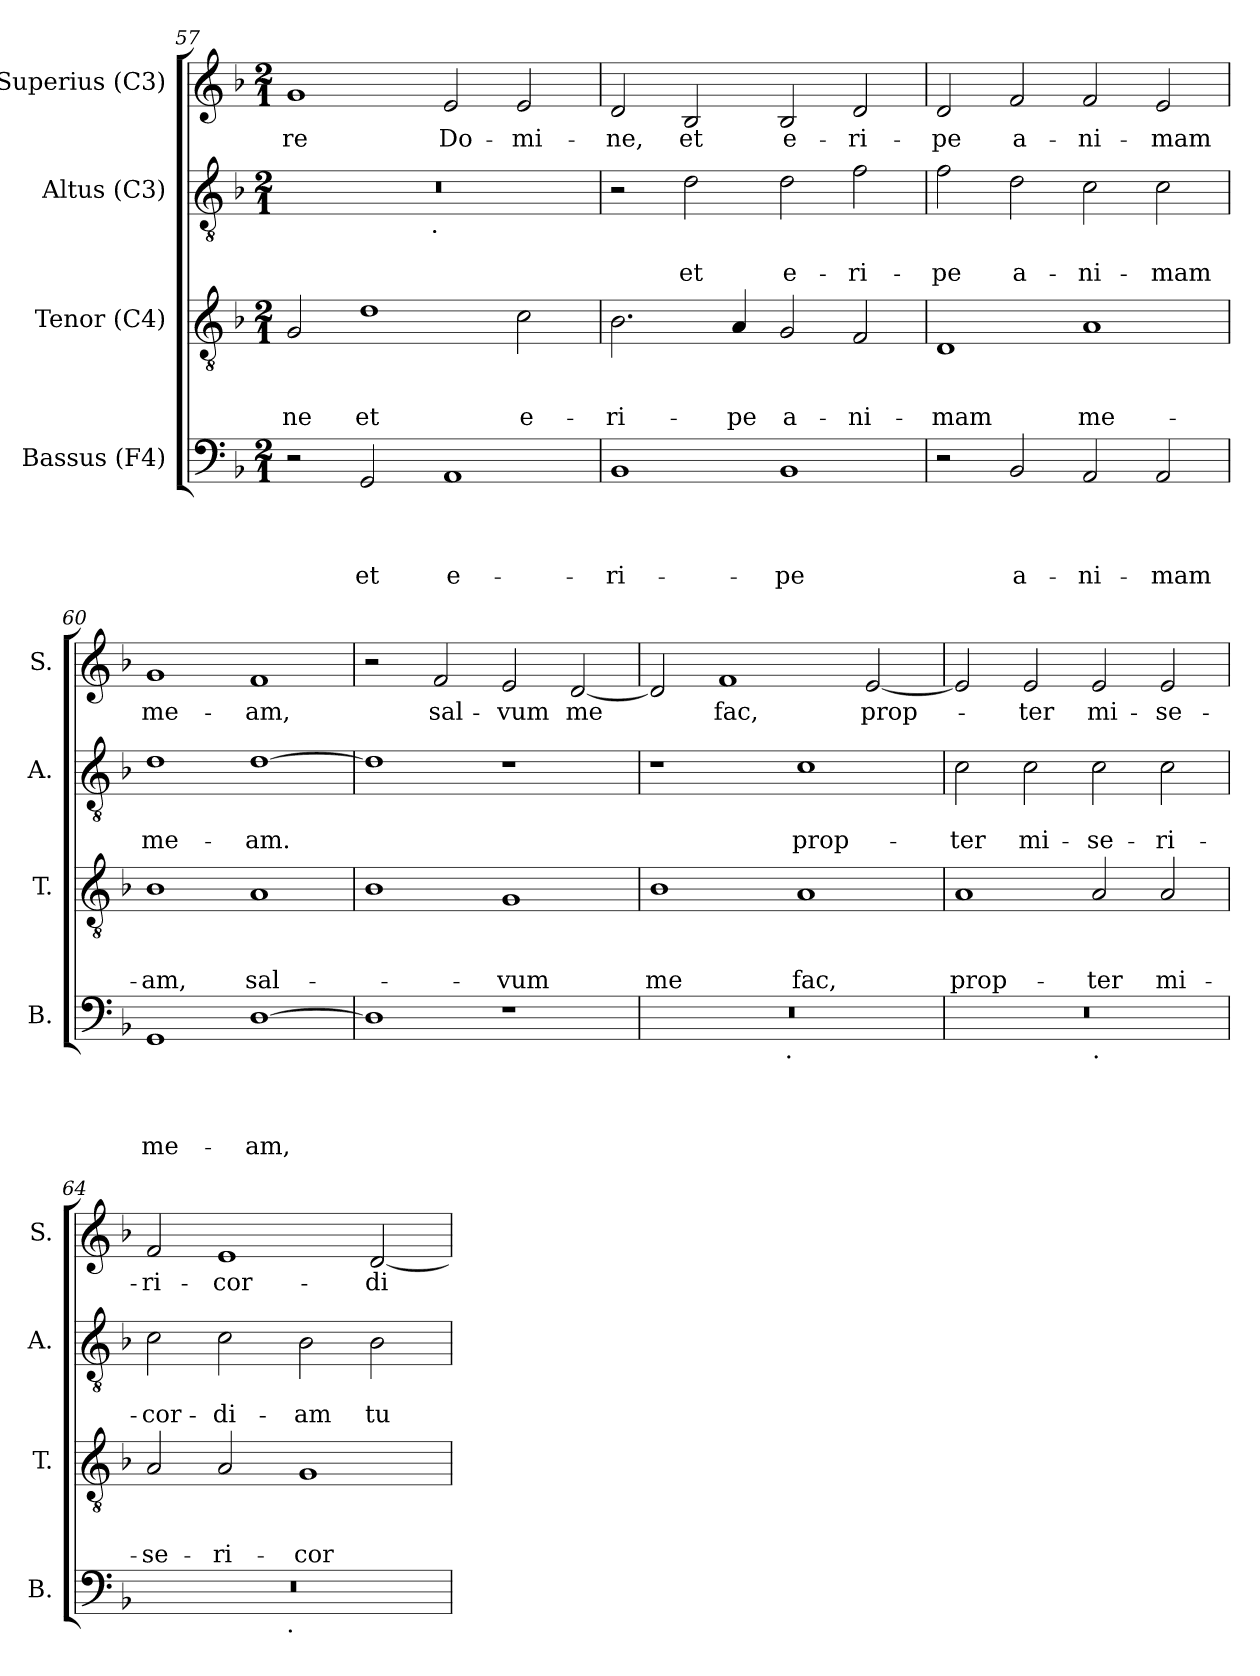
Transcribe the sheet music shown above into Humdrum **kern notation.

**kern	**text	**text	**text	**text	**kern	**text	**text	**text	**kern	**text	**text	**kern	**text
*part4	*part4	*part4	*part4	*part4	*part3	*part3	*part3	*part3	*part2	*part2	*part2	*part1	*part1
*staff4	*staff4	*staff4	*staff4	*staff4	*staff3	*staff3	*staff3	*staff3	*staff2	*staff2	*staff2	*staff1	*staff1
*I"Bassus (F4)	*	*	*	*	*I"Tenor (C4)	*	*	*	*I"Altus (C3)	*	*	*I"Superius (C3)	*
*I'B.	*	*	*	*	*I'T.	*	*	*	*I'A.	*	*	*I'S.	*
*clefF4	*	*	*	*	*clefGv2	*	*	*	*clefGv2	*	*	*clefG2	*
*k[b-]	*	*	*	*	*k[b-]	*	*	*	*k[b-]	*	*	*k[b-]	*
*F:	*	*	*	*	*F:	*	*	*	*F:	*	*	*F:	*
*M2/1	*	*	*	*	*M2/1	*	*	*	*M2/1	*	*	*M2/1	*
=57	=57	=57	=57	=57	=57	=57	=57	=57	=57	=57	=57	=57	=57
!	!	!	!	!	!	!	!	!LO:LY:b	!	!	!	!	!LO:LY:b
*	*	*	*	*	*	*	*	*	*^	*	*	*	*
2r	.	.	.	.	2G/	.	.	-ne	0r	2ryy	.	.	1g	-re
!	!	!	!	!LO:LY:b	!	!	!	!LO:LY:b	!	!	!	!	!	!
2GG/	.	.	.	et	1d	.	.	et	.	4...ryy	.	.	.	.
!	!	!	!	!	!	!	!	!	!	!LO:TX:b:t=.	!	!	!	!
.	.	.	.	.	.	.	.	.	.	1ryy	.	.	.	.
!	!	!	!	!LO:LY:b:rj	!	!	!	!	!	!	!	!	!	!LO:LY:b
1AA	.	.	.	e-	.	.	.	.	.	.	.	.	2e/	Do-
!	!	!	!	!	!	!	!	!LO:LY:b	!	!	!	!	!	!LO:LY:b
.	.	.	.	.	2c\	.	.	e-	.	.	.	.	2e/	-mi-
.	.	.	.	.	.	.	.	.	.	32ryy	.	.	.	.
=58	=58	=58	=58	=58	=58	=58	=58	=58	=58	=58	=58	=58	=58	=58
!	!	!	!	!LO:LY:b	!	!	!	!LO:LY:b	!	!	!	!	!	!LO:LY:b
*	*	*	*	*	*	*	*	*	*v	*v	*	*	*	*
1BB-	.	.	.	-ri-	2.B-\	.	.	-ri-	2r	.	.	2d/	-ne,
!	!	!	!	!	!	!	!	!	!	!	!LO:LY:b	!	!LO:LY:b
.	.	.	.	.	.	.	.	.	2d\	.	et	2B-/	et
!	!	!	!	!	!	!	!	!LO:LY:b	!	!	!	!	!
.	.	.	.	.	4A/	.	.	-pe	.	.	.	.	.
!	!	!	!	!LO:LY:b	!	!	!	!LO:LY:b	!	!	!LO:LY:b	!	!LO:LY:b
1BB-	.	.	.	-pe	2G/	.	.	a-	2d\	.	e-	2B-/	e-
!	!	!	!	!	!	!	!	!LO:LY:b	!	!	!LO:LY:b	!	!LO:LY:b
.	.	.	.	.	2F/	.	.	-ni-	2f\	.	-ri-	2d/	-ri-
=59	=59	=59	=59	=59	=59	=59	=59	=59	=59	=59	=59	=59	=59
!	!	!	!	!	!	!	!	!LO:LY:b	!	!	!LO:LY:b	!	!LO:LY:b
2r	.	.	.	.	1D	.	.	-mam	2f\	.	-pe	2d/	-pe
!	!	!	!	!LO:LY:b	!	!	!	!	!	!	!LO:LY:b	!	!LO:LY:b
2BB-/	.	.	.	a-	.	.	.	.	2d\	.	a-	2f/	a-
!	!	!	!	!LO:LY:b	!	!	!	!LO:LY:b	!	!	!LO:LY:b	!	!LO:LY:b
2AA/	.	.	.	-ni-	1A	.	.	me-	2c\	.	-ni-	2f/	-ni-
!	!	!	!	!LO:LY:b	!	!	!	!	!	!	!LO:LY:b	!	!LO:LY:b
2AA/	.	.	.	-mam	.	.	.	.	2c\	.	-mam	2e</	-mam
!!LO:LB:g=z
=60	=60	=60	=60	=60	=60	=60	=60	=60	=60	=60	=60	=60	=60
!	!	!	!	!LO:LY:b	!	!	!	!LO:LY:b	!	!	!LO:LY:b	!	!LO:LY:b
1GG	.	.	.	me-	1B-	.	.	-am,	1d	.	me-	1g	me-
!	!	!	!	!LO:LY:b	!	!	!	!LO:LY:b	!	!	!LO:LY:b	!	!LO:LY:b
[>1D	.	.	.	-am,	1A	.	.	sal-	[>1d	.	-am.	1f	-am,
=61	=61	=61	=61	=61	=61	=61	=61	=61	=61	=61	=61	=61	=61
1D]	.	.	.	.	1B-	.	.	.	1d]	.	.	2r	.
!	!	!	!	!	!	!	!	!	!	!	!	!	!LO:LY:b
.	.	.	.	.	.	.	.	.	.	.	.	2f/	sal-
!	!	!	!	!	!	!	!	!LO:LY:b	!	!	!	!	!LO:LY:b
1r	.	.	.	.	1G	.	.	-vum	1r	.	.	2e/	-vum
!	!	!	!	!	!	!	!	!	!	!	!	!	!LO:LY:b
.	.	.	.	.	.	.	.	.	.	.	.	[<2d/	me
=62	=62	=62	=62	=62	=62	=62	=62	=62	=62	=62	=62	=62	=62
!	!	!	!	!	!	!	!	!LO:LY:b	!	!	!	!	!
*^	*	*	*	*	*	*	*	*	*	*	*	*	*
0r	2ryy	.	.	.	.	1B-	.	.	me	1r	.	.	2d/]	.
!	!	!	!	!	!	!	!	!	!	!	!	!	!	!LO:LY:b
.	4...ryy	.	.	.	.	.	.	.	.	.	.	.	1f	fac,
!	!LO:TX:b:t=.	!	!	!	!	!	!	!	!	!	!	!	!	!
.	1ryy	.	.	.	.	.	.	.	.	.	.	.	.	.
!	!	!	!	!	!	!	!	!	!LO:LY:b	!	!	!LO:LY:b	!	!
.	.	.	.	.	.	1A	.	.	fac,	1c	.	prop-	.	.
!	!	!	!	!	!	!	!	!	!	!	!	!	!	!LO:LY:b
.	.	.	.	.	.	.	.	.	.	.	.	.	[<2e/	prop-
.	32ryy	.	.	.	.	.	.	.	.	.	.	.	.	.
=63	=63	=63	=63	=63	=63	=63	=63	=63	=63	=63	=63	=63	=63	=63
!	!	!	!	!	!	!	!	!	!LO:LY:b	!	!	!LO:LY:b	!	!
0r	1ryy	.	.	.	.	1A	.	.	prop-	2c\	.	-ter	2e/]	.
!	!	!	!	!	!	!	!	!	!	!	!	!LO:LY:b	!	!LO:LY:b
.	.	.	.	.	.	.	.	.	.	2c\	.	mi-	2e/	-ter
!	!LO:TX:b:t=.	!	!	!	!	!	!	!	!	!	!	!	!	!
!	!	!	!	!	!	!	!	!	!LO:LY:b	!	!	!LO:LY:b	!	!LO:LY:b
.	1ryy	.	.	.	.	2A/	.	.	-ter	2c\	.	-se-	2e/	mi-
!	!	!	!	!	!	!	!	!	!LO:LY:b	!	!	!LO:LY:b	!	!LO:LY:b
.	.	.	.	.	.	2A/	.	.	mi-	2c\	.	-ri-	2e/	-se-
=64	=64	=64	=64	=64	=64	=64	=64	=64	=64	=64	=64	=64	=64	=64
!	!	!	!	!	!	!	!	!	!LO:LY:b	!	!	!LO:LY:b	!	!LO:LY:b
0r	2ryy	.	.	.	.	2A/	.	.	-se-	2c\	.	-cor-	2f/	-ri-
!	!	!	!	!	!	!	!	!	!LO:LY:b	!	!	!LO:LY:b	!	!LO:LY:b
.	4...ryy	.	.	.	.	2A/	.	.	-ri-	2c\	.	-di-	1e	-cor-
!	!LO:TX:b:t=.	!	!	!	!	!	!	!	!	!	!	!	!	!
.	1ryy	.	.	.	.	.	.	.	.	.	.	.	.	.
!	!	!	!	!	!	!	!	!	!LO:LY:b	!	!	!LO:LY:b	!	!
.	.	.	.	.	.	1G	.	.	-cor-	2B-\	.	-am	.	.
!	!	!	!	!	!	!	!	!	!	!	!	!LO:LY:b	!	!LO:LY:b
.	.	.	.	.	.	.	.	.	.	2B-\	.	tu-	[<2d/	-di-
.	32ryy	.	.	.	.	.	.	.	.	.	.	.	.	.
*v	*v	*	*	*	*	*	*	*	*	*	*	*	*	*
=	=	=	=	=	=	=	=	=	=	=	=	=	=
*-	*-	*-	*-	*-	*-	*-	*-	*-	*-	*-	*-	*-	*-
